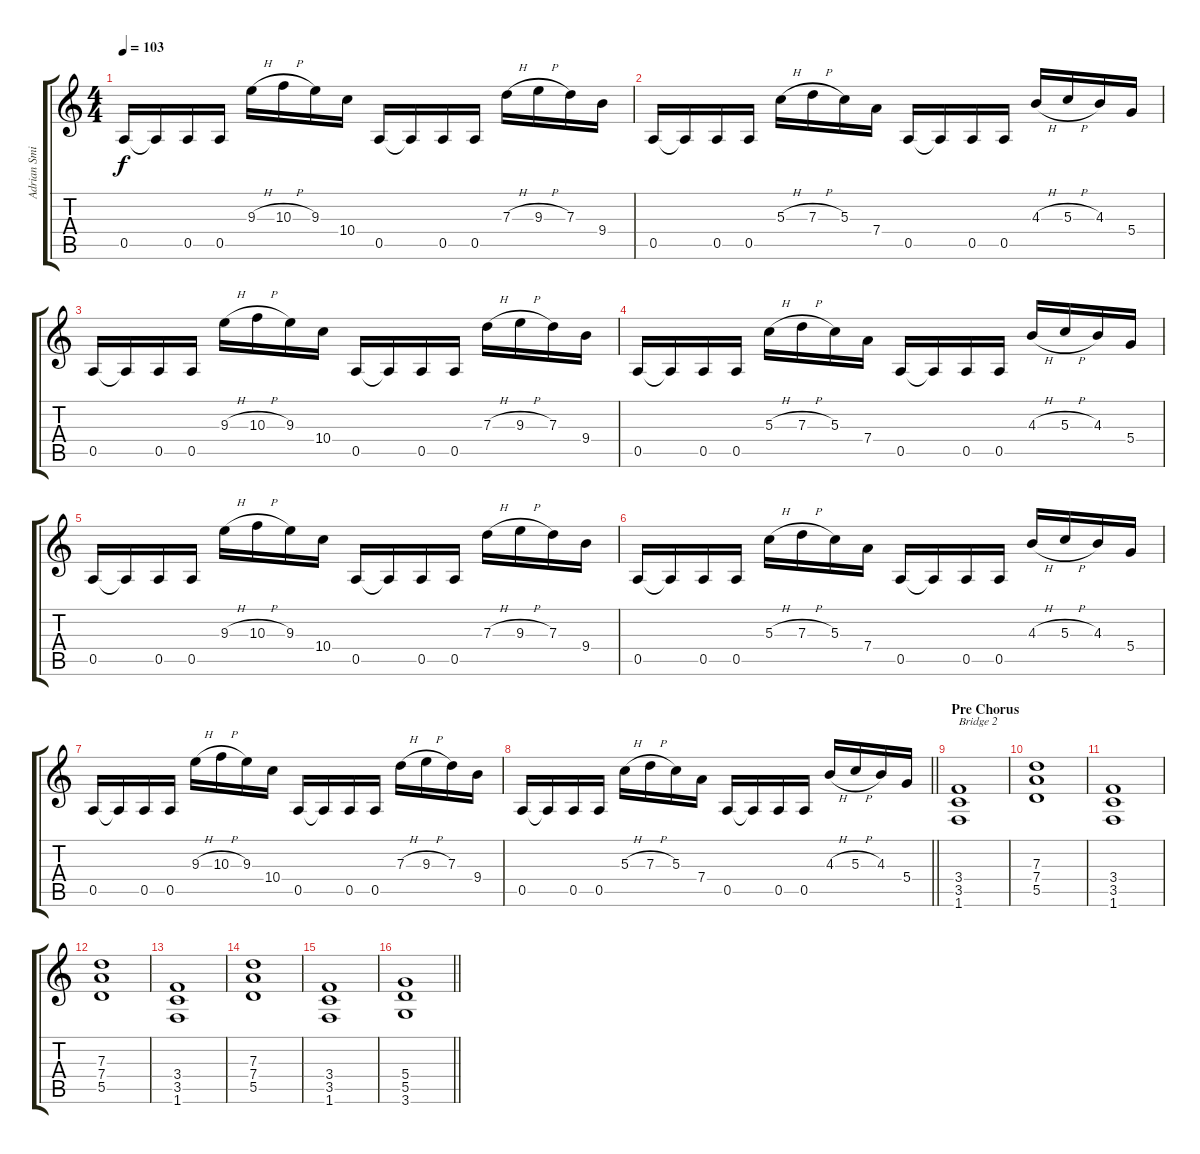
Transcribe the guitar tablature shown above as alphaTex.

\track ("Adrian Smith" "Adrian Smi") {instrument electricguitarclean}
\staff {score tabs}
\tuning (E4 B3 G3 D3 A2 E2) {hide}
\ts (4 4)
\tempo 103
\clef g2
\ks c
0.5.16{dy f} 0.5{t}.16 0.5.16 0.5.16 9.3{h}.16 10.3{h}.16 9.3.16 10.4.16 0.5.16 0.5{t}.16 0.5.16 0.5.16 7.3{h}.16 9.3{h}.16 7.3.16 9.4.16 |
0.5.16 0.5{t}.16 0.5.16 0.5.16 5.3{h}.16 7.3{h}.16 5.3.16 7.4.16 0.5.16 0.5{t}.16 0.5.16 0.5.16 4.3{h}.16 5.3{h}.16 4.3.16 5.4.16 |
0.5.16 0.5{t}.16 0.5.16 0.5.16 9.3{h}.16 10.3{h}.16 9.3.16 10.4.16 0.5.16 0.5{t}.16 0.5.16 0.5.16 7.3{h}.16 9.3{h}.16 7.3.16 9.4.16 |
0.5.16 0.5{t}.16 0.5.16 0.5.16 5.3{h}.16 7.3{h}.16 5.3.16 7.4.16 0.5.16 0.5{t}.16 0.5.16 0.5.16 4.3{h}.16 5.3{h}.16 4.3.16 5.4.16 |
0.5.16 0.5{t}.16 0.5.16 0.5.16 9.3{h}.16 10.3{h}.16 9.3.16 10.4.16 0.5.16 0.5{t}.16 0.5.16 0.5.16 7.3{h}.16 9.3{h}.16 7.3.16 9.4.16 |
0.5.16 0.5{t}.16 0.5.16 0.5.16 5.3{h}.16 7.3{h}.16 5.3.16 7.4.16 0.5.16 0.5{t}.16 0.5.16 0.5.16 4.3{h}.16 5.3{h}.16 4.3.16 5.4.16 |
0.5.16 0.5{t}.16 0.5.16 0.5.16 9.3{h}.16 10.3{h}.16 9.3.16 10.4.16 0.5.16 0.5{t}.16 0.5.16 0.5.16 7.3{h}.16 9.3{h}.16 7.3.16 9.4.16 |
\barLineRight lightlight
0.5.16 0.5{t}.16 0.5.16 0.5.16 5.3{h}.16 7.3{h}.16 5.3.16 7.4.16 0.5.16 0.5{t}.16 0.5.16 0.5.16 4.3{h}.16 5.3{h}.16 4.3.16 5.4.16 |
\section ("" "Pre Chorus")
(3.4 3.5 1.6).1{txt "Bridge 2" instrument distortionguitar} |
(7.3 7.4 5.5).1 |
(3.4 3.5 1.6).1 |
(7.3 7.4 5.5).1 |
(3.4 3.5 1.6).1 |
(7.3 7.4 5.5).1 |
(3.4 3.5 1.6).1 |
\barLineRight lightlight
(5.4 5.5 3.6).1
